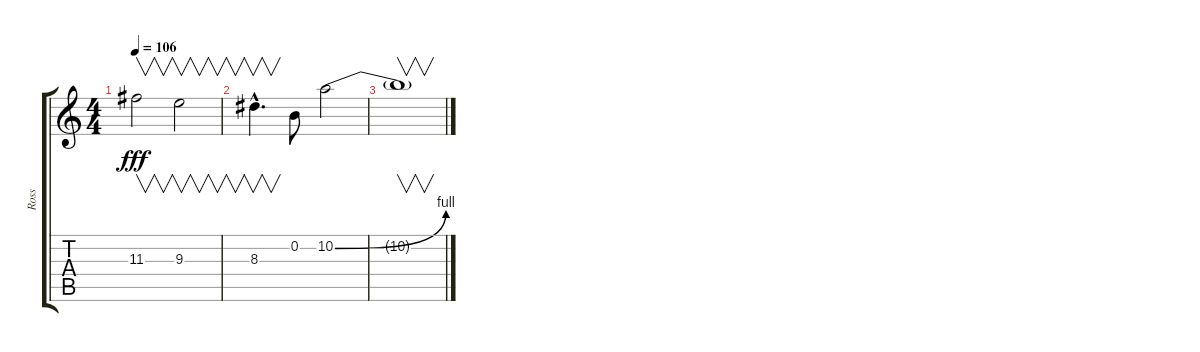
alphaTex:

\track ("Ross" "Ross") {instrument overdrivenguitar}
\staff {score tabs}
\tuning (E4 B3 G3 D3 A2 E2) {hide}
\ts (4 4)
\tempo 106
\clef g2
\ks c
11.3.2{v dy fff} 9.3.2{v} |
8.3{hac}.4{v d} 0.2.8 10.2{be (bend 0 0 60 4)}.2 |
10.2{t}.1{v}
